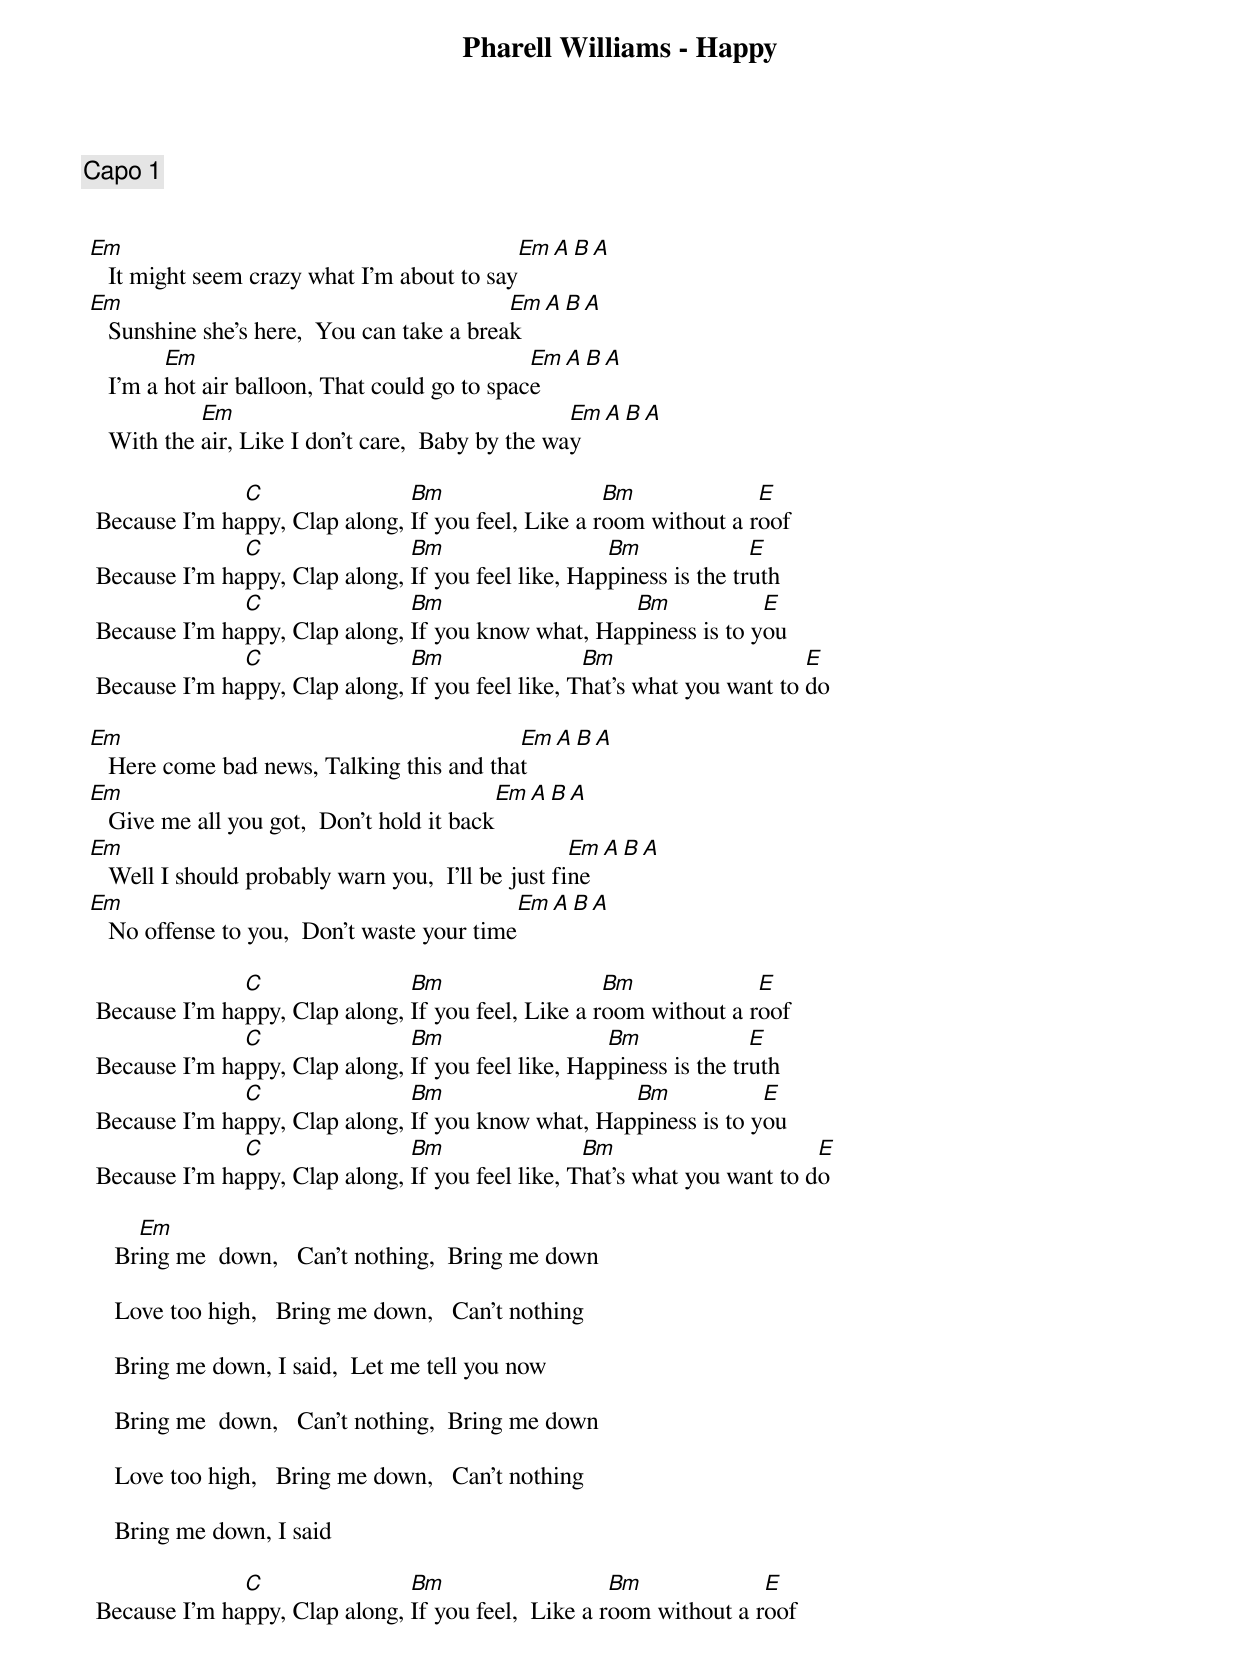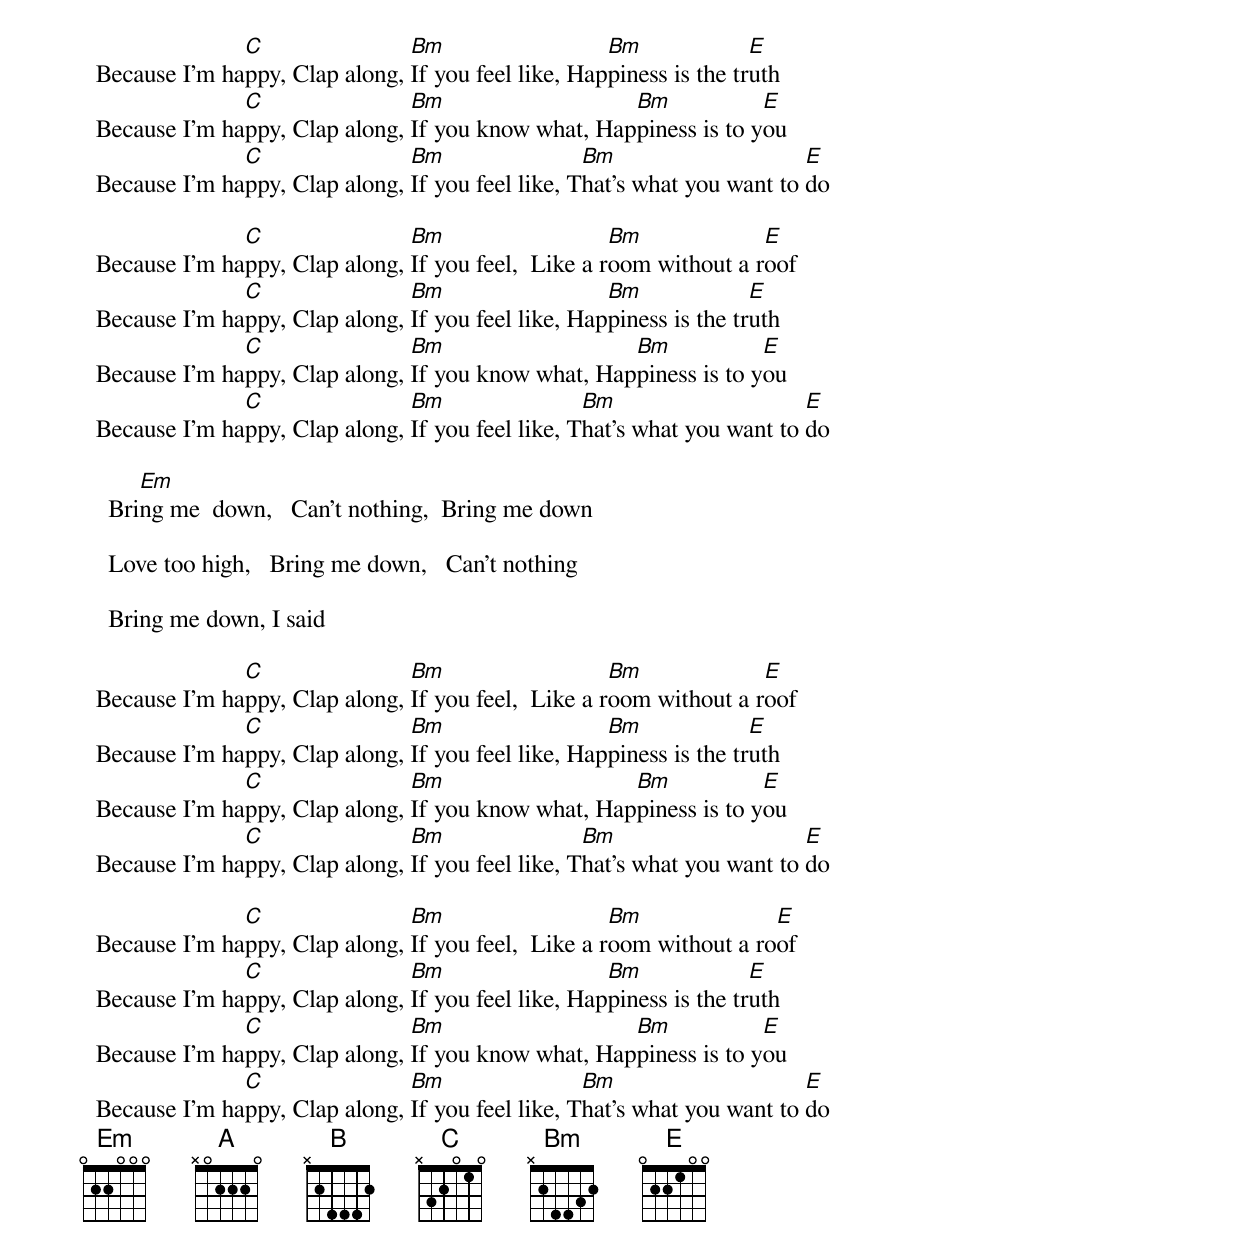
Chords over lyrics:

Pharell Williams - Happy

Capo 1


 Em                                          Em  A  B    A
    It might seem crazy what I'm about to say
 Em                                          Em  A  B    A
    Sunshine she's here,  You can take a break
          Em                                    Em  A  B    A
    I'm a hot air balloon, That could go to space
             Em                                     Em  A  B    A
    With the air, Like I don't care,  Baby by the way

                C                Bm                   Bm             E
  Because I'm happy, Clap along, If you feel, Like a room without a roof
                C                Bm                   Bm              E
  Because I'm happy, Clap along, If you feel like, Happiness is the truth
                C                Bm                   Bm            E
  Because I'm happy, Clap along, If you know what, Happiness is to you
                C                Bm                 Bm                     E
  Because I'm happy, Clap along, If you feel like, That's what you want to do

 Em                                         Em A B    A
    Here come bad news, Talking this and that
 Em                                         Em A B    A
    Give me all you got,  Don't hold it back
 Em                                                  Em A  B   A
    Well I should probably warn you,  I'll be just fine
 Em                                          Em  A  B    A
    No offense to you,  Don't waste your time

                C                Bm                   Bm             E
  Because I'm happy, Clap along, If you feel, Like a room without a roof
                C                Bm                   Bm              E
  Because I'm happy, Clap along, If you feel like, Happiness is the truth
                C                Bm                   Bm            E
  Because I'm happy, Clap along, If you know what, Happiness is to you
                C                Bm                 Bm                      E
  Because I'm happy, Clap along, If you feel like, That's what you want to do

       Em
     Bring me  down,   Can't nothing,  Bring me down

     Love too high,   Bring me down,   Can't nothing

     Bring me down, I said,  Let me tell you now

     Bring me  down,   Can't nothing,  Bring me down

     Love too high,   Bring me down,   Can't nothing

     Bring me down, I said

                C                Bm                    Bm             E
  Because I'm happy, Clap along, If you feel,  Like a room without a roof
                C                Bm                   Bm              E
  Because I'm happy, Clap along, If you feel like, Happiness is the truth
                C                Bm                   Bm            E
  Because I'm happy, Clap along, If you know what, Happiness is to you
                C                Bm                 Bm                     E
  Because I'm happy, Clap along, If you feel like, That's what you want to do

                C                Bm                    Bm             E
  Because I'm happy, Clap along, If you feel,  Like a room without a roof
                C                Bm                   Bm              E
  Because I'm happy, Clap along, If you feel like, Happiness is the truth
                C                Bm                   Bm            E
  Because I'm happy, Clap along, If you know what, Happiness is to you
                C                Bm                 Bm                     E
  Because I'm happy, Clap along, If you feel like, That's what you want to do

       Em
    Bring me  down,   Can't nothing,  Bring me down

    Love too high,   Bring me down,   Can't nothing

    Bring me down, I said

                C                Bm                    Bm             E
  Because I'm happy, Clap along, If you feel,  Like a room without a roof
                C                Bm                   Bm              E
  Because I'm happy, Clap along, If you feel like, Happiness is the truth
                C                Bm                   Bm            E
  Because I'm happy, Clap along, If you know what, Happiness is to you
                C                Bm                 Bm                     E
  Because I'm happy, Clap along, If you feel like, That's what you want to do

                C                Bm                    Bm              E
  Because I'm happy, Clap along, If you feel,  Like a room without a roof
                C                Bm                   Bm              E
  Because I'm happy, Clap along, If you feel like, Happiness is the truth
                C                Bm                   Bm            E
  Because I'm happy, Clap along, If you know what, Happiness is to you
                C                Bm                 Bm                     E
  Because I'm happy, Clap along, If you feel like, That's what you want to do
